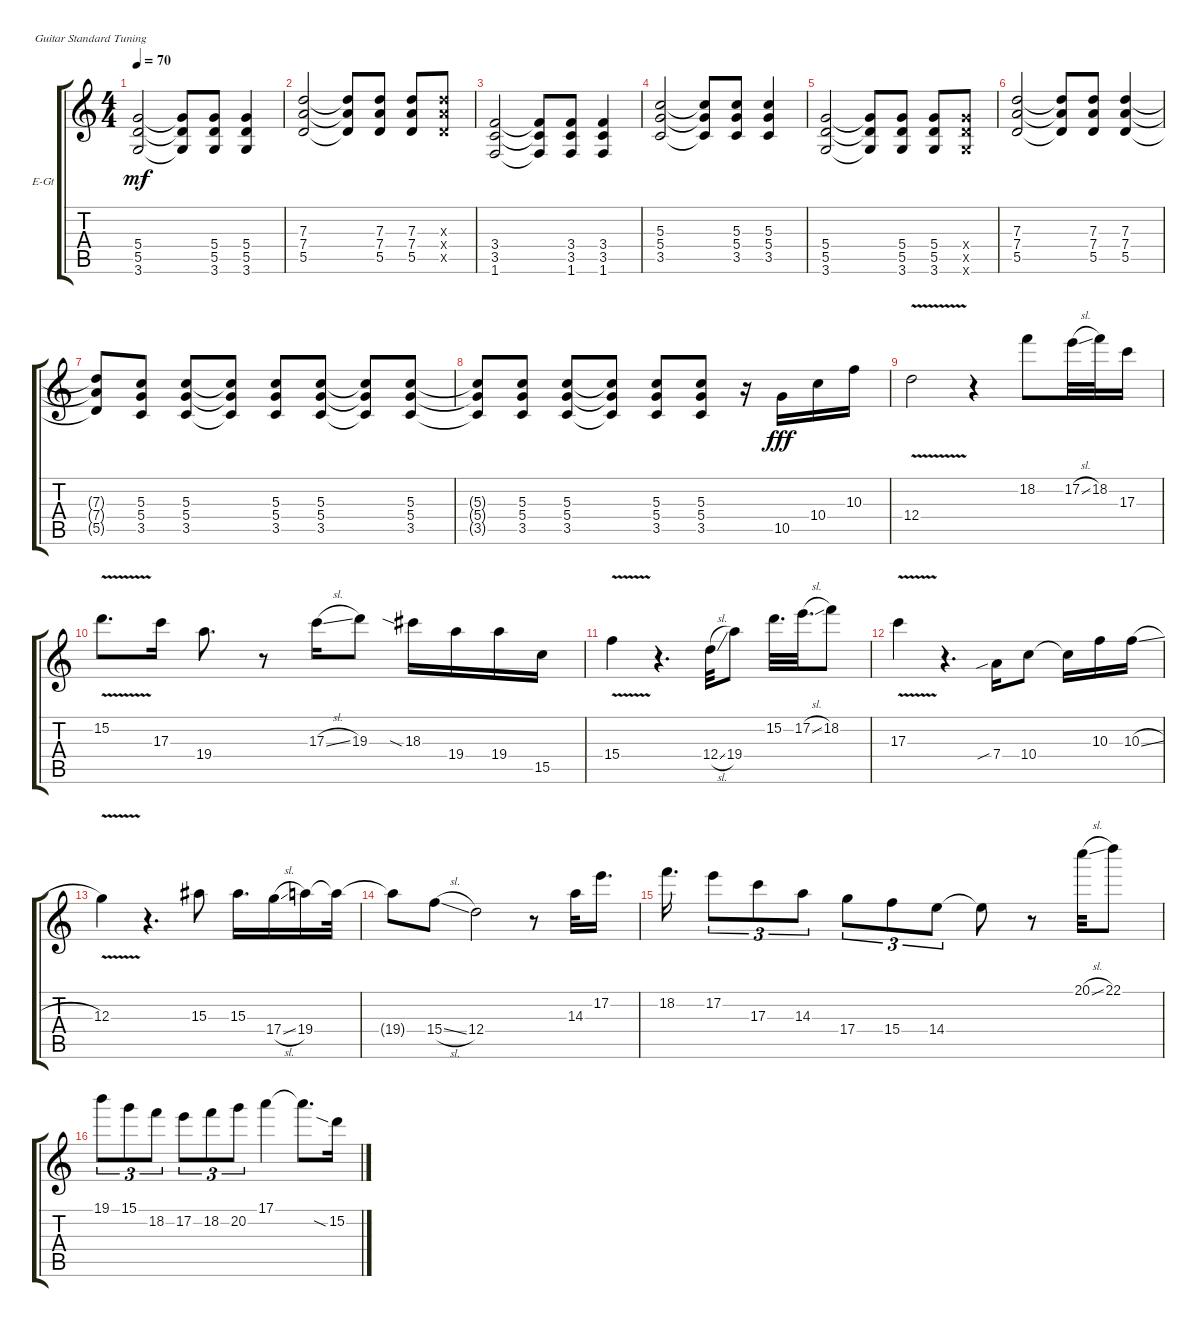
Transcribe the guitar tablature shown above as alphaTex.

\defaultSystemsLayout 4
\bracketExtendMode groupsimilarinstruments
\firstSystemTrackNameOrientation horizontal
\otherSystemsTrackNameOrientation horizontal
\track ("Electric Guitar" "E-Gt") {instrument electricguitarclean}
\staff {score tabs}
\tuning (E4 B3 G3 D3 A2 E2)
\ts (4 4)
\tempo 70
\clef g2
\ks c
(3.6 5.5 5.4).2{dy mf} (3.6{t} 5.5{t} 5.4{t}).8 (3.6 5.5 5.4).8 (3.6 5.5 5.4).4 |
(5.5 7.4 7.3).2 (5.5{t} 7.4{t} 7.3{t}).8 (5.5 7.4 7.3).8 (5.5 7.4 7.3).8 (5.5{x} 7.4{x} 7.3{x}).8 |
(3.5 3.4 1.6).2 (3.5{t} 3.4{t} 1.6{t}).8 (3.5 3.4 1.6).8 (3.5 3.4 1.6).4 |
(3.5 5.4 5.3).2 (3.5{t} 5.4{t} 5.3{t}).8 (3.5 5.4 5.3).8 (3.5 5.4 5.3).4 |
(3.6 5.5 5.4).2 (3.6{t} 5.5{t} 5.4{t}).8 (3.6 5.5 5.4).8 (3.6 5.5 5.4).8 (3.6{x} 5.5{x} 5.4{x}).8 |
(5.5 7.4 7.3).2 (5.5{t} 7.4{t} 7.3{t}).8 (5.5 7.4 7.3).8 (5.5 7.4 7.3).4 |
(5.5{t} 7.4{t} 7.3{t}).8 (3.5 5.4 5.3).8 (3.5 5.4 5.3).8 (3.5{t} 5.4{t} 5.3{t}).8 (3.5 5.4 5.3).8 (3.5 5.4 5.3).8 (3.5{t} 5.4{t} 5.3{t}).8 (3.5 5.4 5.3).8 |
(3.5{t} 5.4{t} 5.3{t}).8 (3.5 5.4 5.3).8 (3.5 5.4 5.3).8 (3.5{t} 5.4{t} 5.3{t}).8 (3.5 5.4 5.3).8 (3.5 5.4 5.3).8 r.16 10.5.16{dy fff} 10.4.16 10.3.16 |
12.4{v}.2 r.4 18.2.8 17.2{sl}.32 18.2.32 17.3.16 |
15.2{v}.8{d} 17.3.16 19.4.8{d} r.8 17.3{sl}.16 19.3.8 18.3{sia}.16 19.4.16 19.4.16 15.5.16 |
15.4{v}.4 r.4{d} 12.4{sl}.32 19.4.8 15.2.32{d} 17.2{sl}.32{d} 18.2.8 |
17.3{v}.4 r.4{d} 7.4{sib}.16 10.4.8 10.4{t}.16 10.3.16 10.3{sl}.16 |
12.3{v}.4 r.4{d} 15.3.8 15.3.16{d} 17.4{sl}.16 19.4.16 19.4{t}.32 |
19.4{t}.8 15.4{sl}.8 12.4.2 r.8 14.3.32 17.2.16{d} |
18.2.16{d} 17.2.8{tu (3 2)} 17.3.8{tu (3 2)} 14.3.8{tu (3 2)} 17.4.8{tu (3 2)} 15.4.8{tu (3 2)} 14.4.8{tu (3 2)} 14.4{t}.8 r.8 20.1{sl}.32 22.1.8 |
19.1.8{tu (3 2)} 15.1.8{tu (3 2)} 18.2.8{tu (3 2)} 17.2.8{tu (3 2)} 18.2.8{tu (3 2)} 20.2.8{tu (3 2)} 17.1.4 17.1{t}.8{d} 15.2{sia}.16
